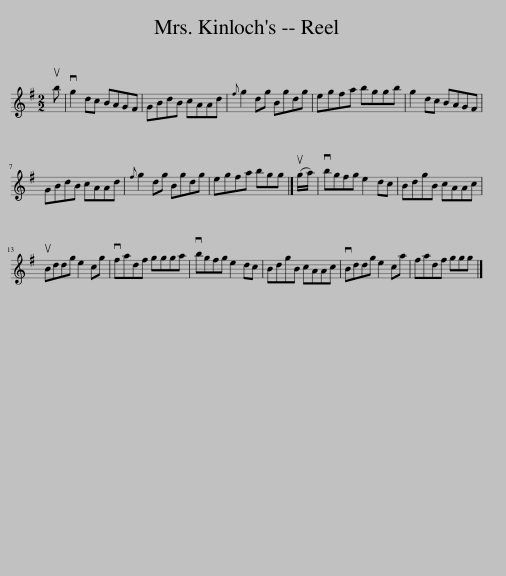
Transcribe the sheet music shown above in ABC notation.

X:1
L:1/8
M:2/2
I:linebreak $
K:G
V:1 treble
V:1
 ub | vg2 dc BAGF | GBdB cAAd |{f} g2 dg Bgdg | egfa bggb | %5
 g2 dc BAGF |$ GBdB cAAd |{f} g2 dg Bgdg | egfa bgg |] (ug/a/) | %10
 vbgfg e2 dc | BdgB cAAc |$ uBddg e2 cg | vfadf ggga | vbgfg e2 dc | %15
 BdgB cAAc | vBddg e2 ca | fadf ggg |] %18
